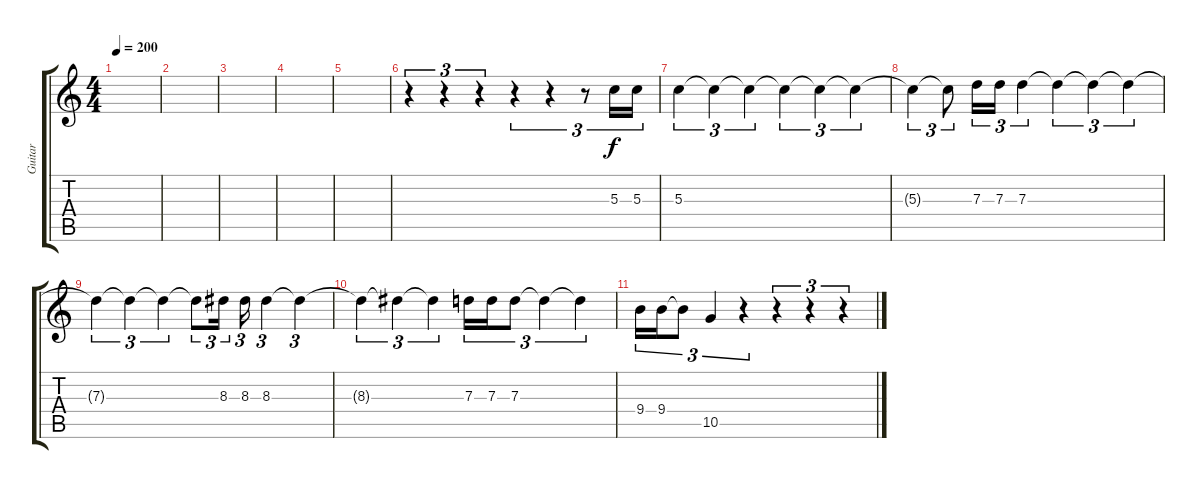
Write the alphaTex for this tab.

\track ("Guitar" "Guitar") {instrument acousticguitarsteel}
\staff {score tabs}
\tuning (E4 B3 G3 D3 A2 E2) {hide}
\ts (4 4)
\tempo 200
\clef g2
\ks c
|
|
|
|
|
r.4{tu (3 2)} r.4{tu (3 2)} r.4{tu (3 2)} r.4{tu (3 2)} r.4{tu (3 2)} r.8{tu (3 2)} 5.3.16{tu (3 2)} 5.3.16{tu (3 2)} |
5.3.4{tu (3 2)} 5.3{t}.4{tu (3 2)} 5.3{t}.4{tu (3 2)} 5.3{t}.4{tu (3 2)} 5.3{t}.4{tu (3 2)} 5.3{t}.4{tu (3 2)} |
5.3{t}.4{tu (3 2)} 5.3{t}.8{tu (3 2)} 7.3.16{tu (3 2)} 7.3.16{tu (3 2)} 7.3.4{tu (3 2)} 7.3{t}.4{tu (3 2)} 7.3{t}.4{tu (3 2)} 7.3{t}.4{tu (3 2)} |
7.3{t}.4{tu (3 2)} 7.3{t}.4{tu (3 2)} 7.3{t}.4{tu (3 2)} 7.3{t}.8{tu (3 2)} 8.3.16{tu (3 2)} 8.3.16{tu (3 2)} 8.3.4{tu (3 2)} 8.3{t}.4{tu (3 2)} |
8.3{t}.4{tu (3 2)} 8.3{t}.4{tu (3 2)} 8.3{t}.4{tu (3 2)} 7.3.16{tu (3 2)} 7.3.16{tu (3 2)} 7.3.8{tu (3 2)} 7.3{t}.4{tu (3 2)} 7.3{t}.4{tu (3 2)} |
9.4.16{tu (3 2)} 9.4.16{tu (3 2)} 9.4{t}.8{tu (3 2)} 10.5.4{tu (3 2)} r.4{tu (3 2)} r.4{tu (3 2)} r.4{tu (3 2)} r.4{tu (3 2)}
